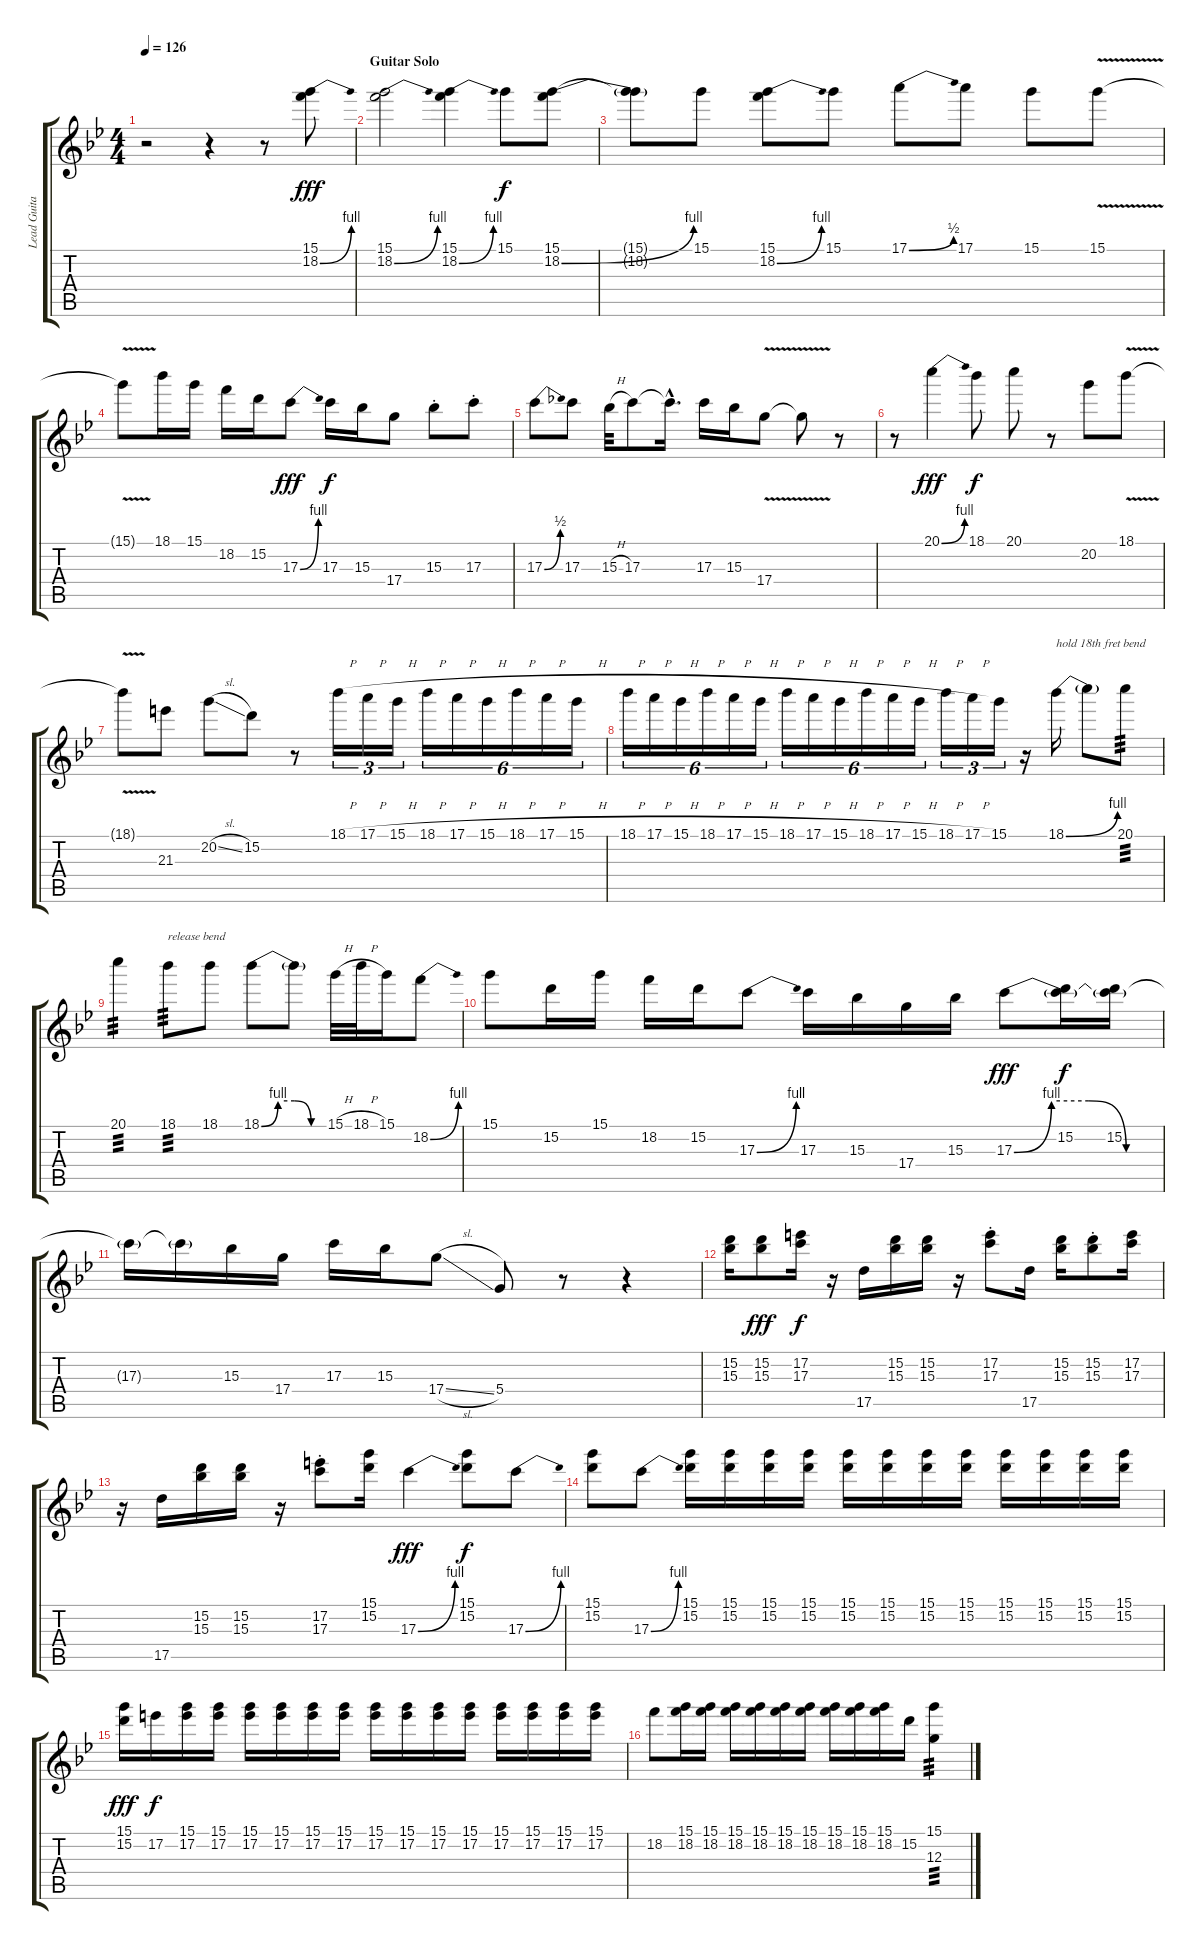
\track ("Lead Guitar" "Lead Guita") {instrument distortionguitar}
\staff {score tabs}
\tuning (E4 B3 G3 D3 A2 E2) {hide}
\ts (4 4)
\tempo 126
\clef g2
\ks bb
r.2{dy f} r.4 r.8 (15.1 18.2{be (bend 0 0 60 4)}).8{dy fff} |
\section ("" "Guitar Solo")
(15.1 18.2{be (bend 0 0 60 4)}).2 (15.1 18.2{be (bend 0 0 60 4)}).4 15.1.8{dy f} (15.1 18.2{be (bend 0 0 60 4)}).8 |
(15.1{t} 18.2{t}).8 15.1.8 (15.1 18.2{be (bend 0 0 60 4)}).8 15.1.8 17.1{be (bend 0 0 60 2)}.8 17.1.8 15.1.8 15.1{v}.8 |
15.1{t}.8 18.1.16 15.1.16 18.2.16 15.2.16 17.3{be (bend 0 0 60 4)}.8{dy fff} 17.3.16{dy f} 15.3.16 17.4.8 15.3{st}.8 17.3{st}.8 |
17.3{be (bend 0 0 60 2)}.8 17.3.8 15.3{h}.32 17.3.8 17.3{hac t}.16{d} 17.3.16 15.3.16 17.4{v}.8 17.4{t}.8 r.8 |
r.8 20.1{be (bend 0 0 60 4)}.4{dy fff} 18.1.8{dy f} 20.1.8 r.8 20.2.8 18.1{v}.8 |
18.1{t}.8 21.3.8 20.2{sl}.8 15.2.8 r.8 18.1{h}.16{tu (3 2)} 17.1{h}.16{tu (3 2)} 15.1{h}.16{tu (3 2)} 18.1{h}.16{tu (6 4)} 17.1{h}.16{tu (6 4)} 15.1{h}.16{tu (6 4)} 18.1{h}.16{tu (6 4)} 17.1{h}.16{tu (6 4)} 15.1{h}.16{tu (6 4)} |
18.1{h}.16{tu (6 4)} 17.1{h}.16{tu (6 4)} 15.1{h}.16{tu (6 4)} 18.1{h}.16{tu (6 4)} 17.1{h}.16{tu (6 4)} 15.1{h}.16{tu (6 4)} 18.1{h}.16{tu (6 4)} 17.1{h}.16{tu (6 4)} 15.1{h}.16{tu (6 4)} 18.1{h}.16{tu (6 4)} 17.1{h}.16{tu (6 4)} 15.1{h}.16{tu (6 4)} 18.1{h}.16{tu (3 2)} 17.1{h}.16{tu (3 2)} 15.1.16{tu (3 2)} r.16 18.1{be (bend 0 0 60 4)}.16{txt "hold 18th fret bend"} 18.1{t}.8 20.1.8{tp 3} |
20.1.4{tp 3} 18.1.8{txt "release bend" tp 3} 18.1.8 18.1{be (custom 0 0 15 4 30 4 45 0 60 0)}.8 18.1{t}.8 15.1{h}.32 18.1{h}.32 15.1.16 18.2{be (bend 0 0 60 4)}.8 |
15.1.8 15.2.16 15.1.16 18.2.16 15.2.16 17.3{be (bend 0 0 60 4)}.8 17.3.16 15.3.16 17.4.16 15.3.16 17.3{be (custom 0 0 15 4 30 4 45 0 60 0)}.8{dy fff} (15.2 17.3{t}).16{dy f} (15.2 17.3{t}).16 |
17.3{t}.16 17.3{t}.16 15.3.16 17.4.16 17.3.16 15.3.16 17.4{sl}.8 5.4.8 r.8 r.4 |
(15.2 15.3).16 (15.2 15.3).8{dy fff} (17.2 17.3).16{dy f} r.16 17.5.16 (15.2 15.3).16 (15.2 15.3).16 r.16 (17.2{st} 17.3{st}).8 17.5.16 (15.2 15.3).16 (15.2{st} 15.3{st}).8 (17.2 17.3).16 |
r.16 17.5.16 (15.2 15.3).16 (15.2 15.3).16 r.16 (17.2{st} 17.3{st}).8 (15.1 15.2).16 17.3{be (bend 0 0 60 4)}.4{dy fff} (15.1 15.2).8{dy f} 17.3{be (bend 0 0 60 4)}.8 |
(15.1 15.2).8 17.3{be (bend 0 0 60 4)}.8 (15.1 15.2).16 (15.1 15.2).16 (15.1 15.2).16 (15.1 15.2).16 (15.1 15.2).16 (15.1 15.2).16 (15.1 15.2).16 (15.1 15.2).16 (15.1 15.2).16 (15.1 15.2).16 (15.1 15.2).16 (15.1 15.2).16 |
(15.1 15.2).16{dy fff} 17.2.16{dy f} (15.1 17.2).16 (15.1 17.2).16 (15.1 17.2).16 (15.1 17.2).16 (15.1 17.2).16 (15.1 17.2).16 (15.1 17.2).16 (15.1 17.2).16 (15.1 17.2).16 (15.1 17.2).16 (15.1 17.2).16 (15.1 17.2).16 (15.1 17.2).16 (15.1 17.2).16 |
18.2.8 (15.1 18.2).16 (15.1 18.2).16 (15.1 18.2).16 (15.1 18.2).16 (15.1 18.2).16 (15.1 18.2).16 (15.1 18.2).16 (15.1 18.2).16 (15.1 18.2).16 15.2.16 (15.1 12.3).4{tp 3}
